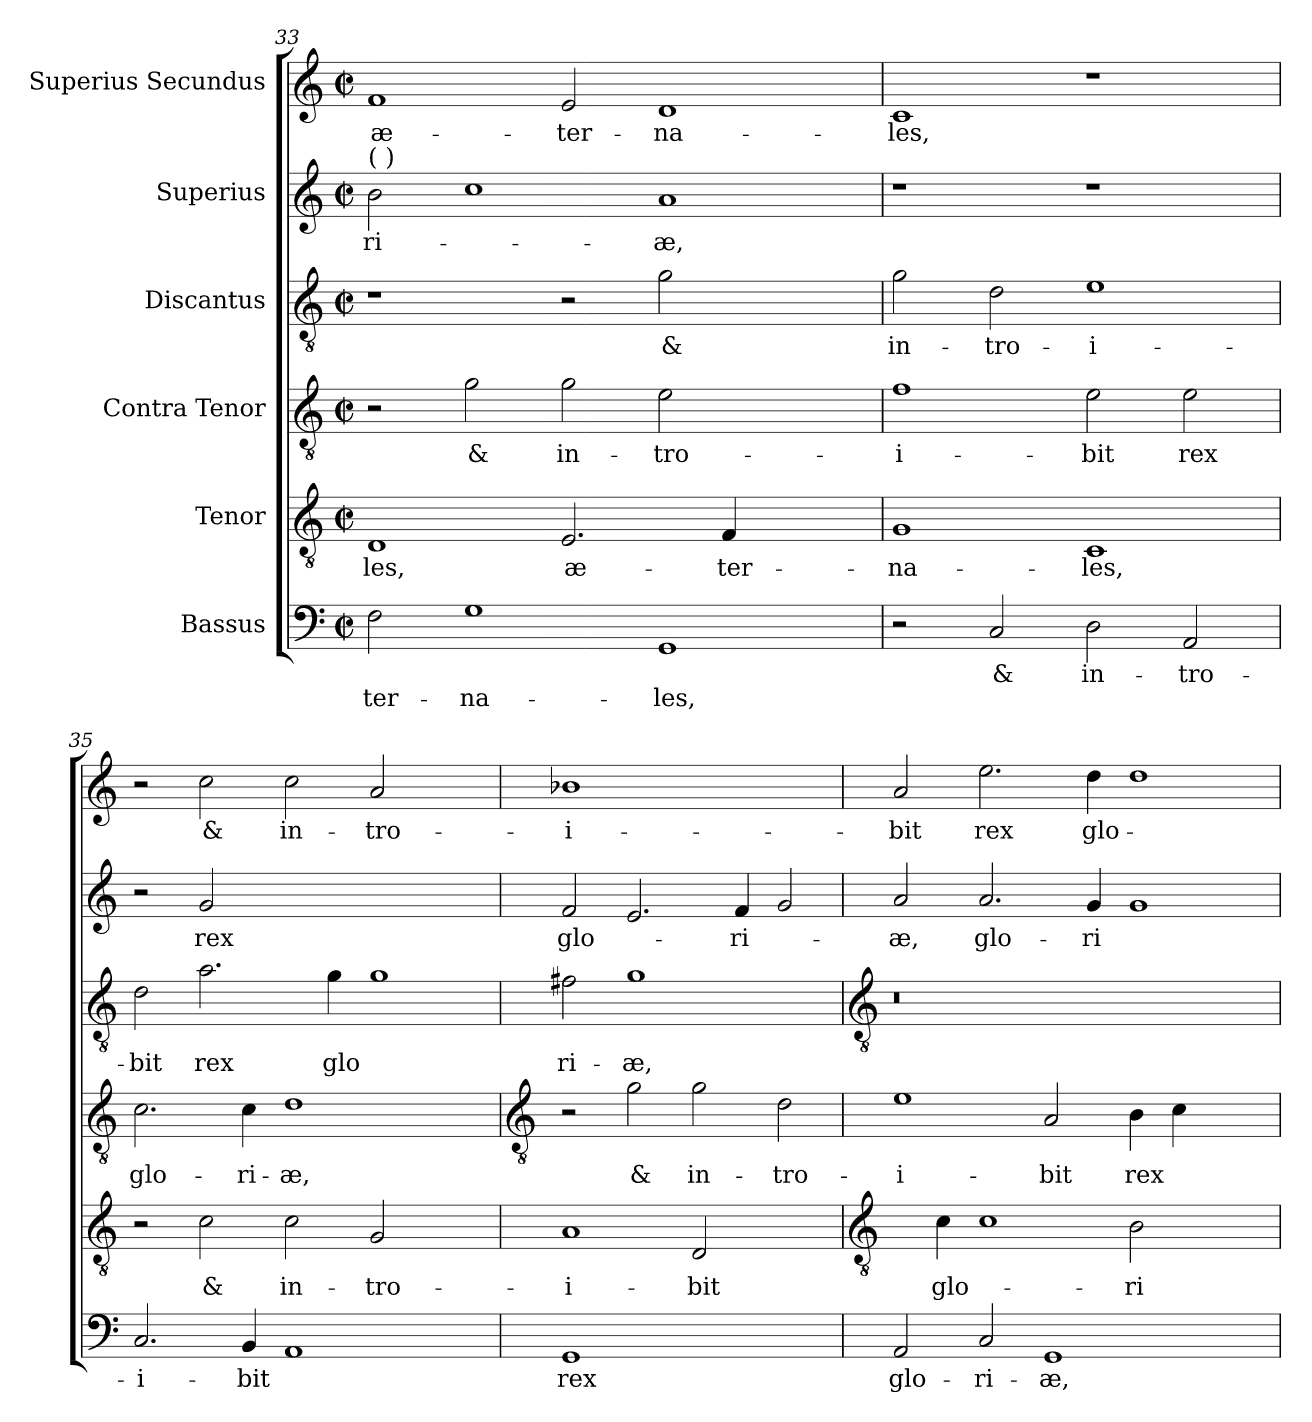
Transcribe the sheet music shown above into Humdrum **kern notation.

**kern	**text	**text	**kern	**text	**kern	**text	**kern	**text	**kern	**text	**kern	**text
*part6	*part6	*part6	*part5	*part5	*part4	*part4	*part3	*part3	*part2	*part2	*part1	*part1
*staff6	*staff6	*staff6	*staff5	*staff5	*staff4	*staff4	*staff3	*staff3	*staff2	*staff2	*staff1	*staff1
*I"Bassus	*	*	*I"Tenor	*	*I"Contra Tenor	*	*I"Discantus	*	*I"Superius	*	*I"Superius Secundus	*
*clefF4	*	*	*clefGv2	*	*clefGv2	*	*clefGv2	*	*clefG2	*	*clefG2	*
*k[]	*	*	*k[]	*	*k[]	*	*k[]	*	*k[]	*	*k[]	*
*C:	*	*	*C:	*	*C:	*	*C:	*	*C:	*	*C:	*
*M4/2	*	*	*M4/2	*	*M4/2	*	*M4/2	*	*M4/2	*	*M4/2	*
*met(c|)	*	*	*met(c|)	*	*met(c|)	*	*met(c|)	*	*met(c|)	*	*met(c|)	*
=33	=33	=33	=33	=33	=33	=33	=33	=33	=33	=33	=33	=33
!	!	!	!	!	!	!	!	!	!LO:TX:a:t=(  )	!	!	!
!	!	!LO:LY:b	!	!LO:LY:b	!	!	!	!	!	!LO:LY:b	!	!LO:LY:b
2F	.	-ter-	1D	-les,	2r	.	1r	.	2b	ri-	1f	æ-
!	!	!LO:LY:b	!	!	!	!LO:LY:b	!	!	!	!	!	!
1G	.	-na-	.	.	2g	&	.	.	1cc	.	.	.
!	!	!	!	!LO:LY:b	!	!LO:LY:b	!	!	!	!	!	!LO:LY:b
.	.	.	2.E	æ-	2g	in-	2r	.	.	.	2e	-ter-
!	!	!LO:LY:b	!	!	!	!LO:LY:b	!	!LO:LY:b	!	!LO:LY:b	!	!LO:LY:b
1GG	.	-les,	.	.	2e	-tro-	2g	&	1a	-æ,	1d	-na-
!	!	!	!	!LO:LY:b	!	!	!	!	!	!	!	!
.	.	.	4F	-ter-	.	.	.	.	.	.	.	.
.	.	.	2ryy	.	2ryy	.	2ryy	.	.	.	.	.
=34	=34	=34	=34	=34	=34	=34	=34	=34	=34	=34	=34	=34
!	!	!	!	!LO:LY:b	!	!LO:LY:b	!	!LO:LY:b	!	!	!	!LO:LY:b
2r	.	.	1G	-na-	1f	-i-	2g	in-	1r	.	1c	-les,
!	!LO:LY:b	!	!	!	!	!	!	!LO:LY:b	!	!	!	!
2C	&	.	.	.	.	.	2d	-tro-	.	.	.	.
!	!LO:LY:b	!	!	!LO:LY:b	!	!LO:LY:b	!	!LO:LY:b	!	!	!	!
2D	in-	.	1C	-les,	2e	-bit	1e	-i-	1r	.	1r	.
!	!LO:LY:b	!	!	!	!	!LO:LY:b	!	!	!	!	!	!
2AA	-tro-	.	.	.	2e	rex	.	.	.	.	.	.
=35	=35	=35	=35	=35	=35	=35	=35	=35	=35	=35	=35	=35
!	!LO:LY:b	!	!	!	!	!LO:LY:b	!	!LO:LY:b	!	!	!	!
2.C	-i-	.	2r	.	2.c	glo-	2d	-bit	2r	.	2r	.
!	!	!	!	!LO:LY:b	!	!	!	!LO:LY:b	!	!LO:LY:b	!	!LO:LY:b
.	.	.	2c	&	.	.	2.a	rex	2g	rex	2cc	&
!	!LO:LY:b	!	!	!	!	!LO:LY:b	!	!	!	!	!	!
4BB	-bit	.	.	.	4c	-ri-	.	.	.	.	.	.
!	!	!	!	!LO:LY:b	!	!LO:LY:b	!	!	!	!	!	!LO:LY:b
1AA	.	.	2c	in-	1d	-æ,	.	.	1.ryy	.	2cc	in-
!	!	!	!	!	!	!	!	!LO:LY:b	!	!	!	!
.	.	.	.	.	.	.	4g	glo	.	.	.	.
!	!	!	!	!LO:LY:b	!	!	!	!	!	!	!	!LO:LY:b
.	.	.	2G	-tro-	.	.	1g	.	.	.	2a	-tro-
2ryy	.	.	2ryy	.	2ryy	.	.	.	.	.	2ryy	.
!!LO:LB:g=z
=36	=36	=36	=36	=36	=36	=36	=36	=36	=36	=36	=36	=36
*	*	*	*	*	*clefGv2	*	*	*	*	*	*	*
!	!LO:LY:b	!	!	!LO:LY:b	!	!	!	!LO:LY:b	!	!LO:LY:b	!	!LO:LY:b
1GG	rex	.	1A	-i-	2r	.	2f#X	ri-	2f	glo-	1b-X	-i-
!	!	!	!	!	!	!LO:LY:b	!	!LO:LY:b	!	!	!	!
.	.	.	.	.	2g	&	1g	-æ,	2.e	.	.	.
!	!	!	!	!LO:LY:b	!	!LO:LY:b	!	!	!	!	!	!
1ryy	.	.	2D	-bit	2g	in-	.	.	.	.	1ryy	.
!	!	!	!	!	!	!	!	!	!	!LO:LY:b	!	!
.	.	.	.	.	.	.	.	.	4f	-ri-	.	.
!	!	!	!	!LO:LY:b	!	!LO:LY:b	!	!	!	!	!	!
.	.	.	[2dyy	rex__	2d	-tro-	2ryy	.	2g	.	.	.
!!LO:LB:g=z
=37	=37	=37	=37	=37	=37	=37	=37	=37	=37	=37	=37	=37
*	*	*	*clefGv2	*	*	*	*clefGv2	*	*	*	*	*
!	!LO:LY:b	!	!	!LO:LY:b	!	!LO:LY:b	!	!	!	!LO:LY:b	!	!LO:LY:b
2AA	glo-	.	4dyy]	__	1e	-i-	0r	.	2a	-æ,	2a	-bit
!	!	!	!	!LO:LY:b	!	!	!	!	!	!	!	!
.	.	.	4c	glo-	.	.	.	.	.	.	.	.
!	!LO:LY:b	!	!	!	!	!	!	!	!	!LO:LY:b	!	!LO:LY:b
2C	-ri-	.	1c	.	.	.	.	.	2.a	glo-	2.ee	rex
!	!LO:LY:b	!	!	!	!	!LO:LY:b	!	!	!	!	!	!
1GG	-æ,	.	.	.	2A	-bit	.	.	.	.	.	.
!	!	!	!	!	!	!	!	!	!	!LO:LY:b	!	!LO:LY:b
.	.	.	.	.	.	.	.	.	4g	-ri	4dd	glo-
!	!	!	!	!LO:LY:b	!	!LO:LY:b	!	!	!	!	!	!
.	.	.	2B	-ri-	4B	rex	.	.	1g	.	1dd	.
.	.	.	.	.	4c	.	.	.	.	.	.	.
2ryy	.	.	2ryy	.	2ryy	.	2ryy	.	.	.	.	.
=	=	=	=	=	=	=	=	=	=	=	=	=
*-	*-	*-	*-	*-	*-	*-	*-	*-	*-	*-	*-	*-
